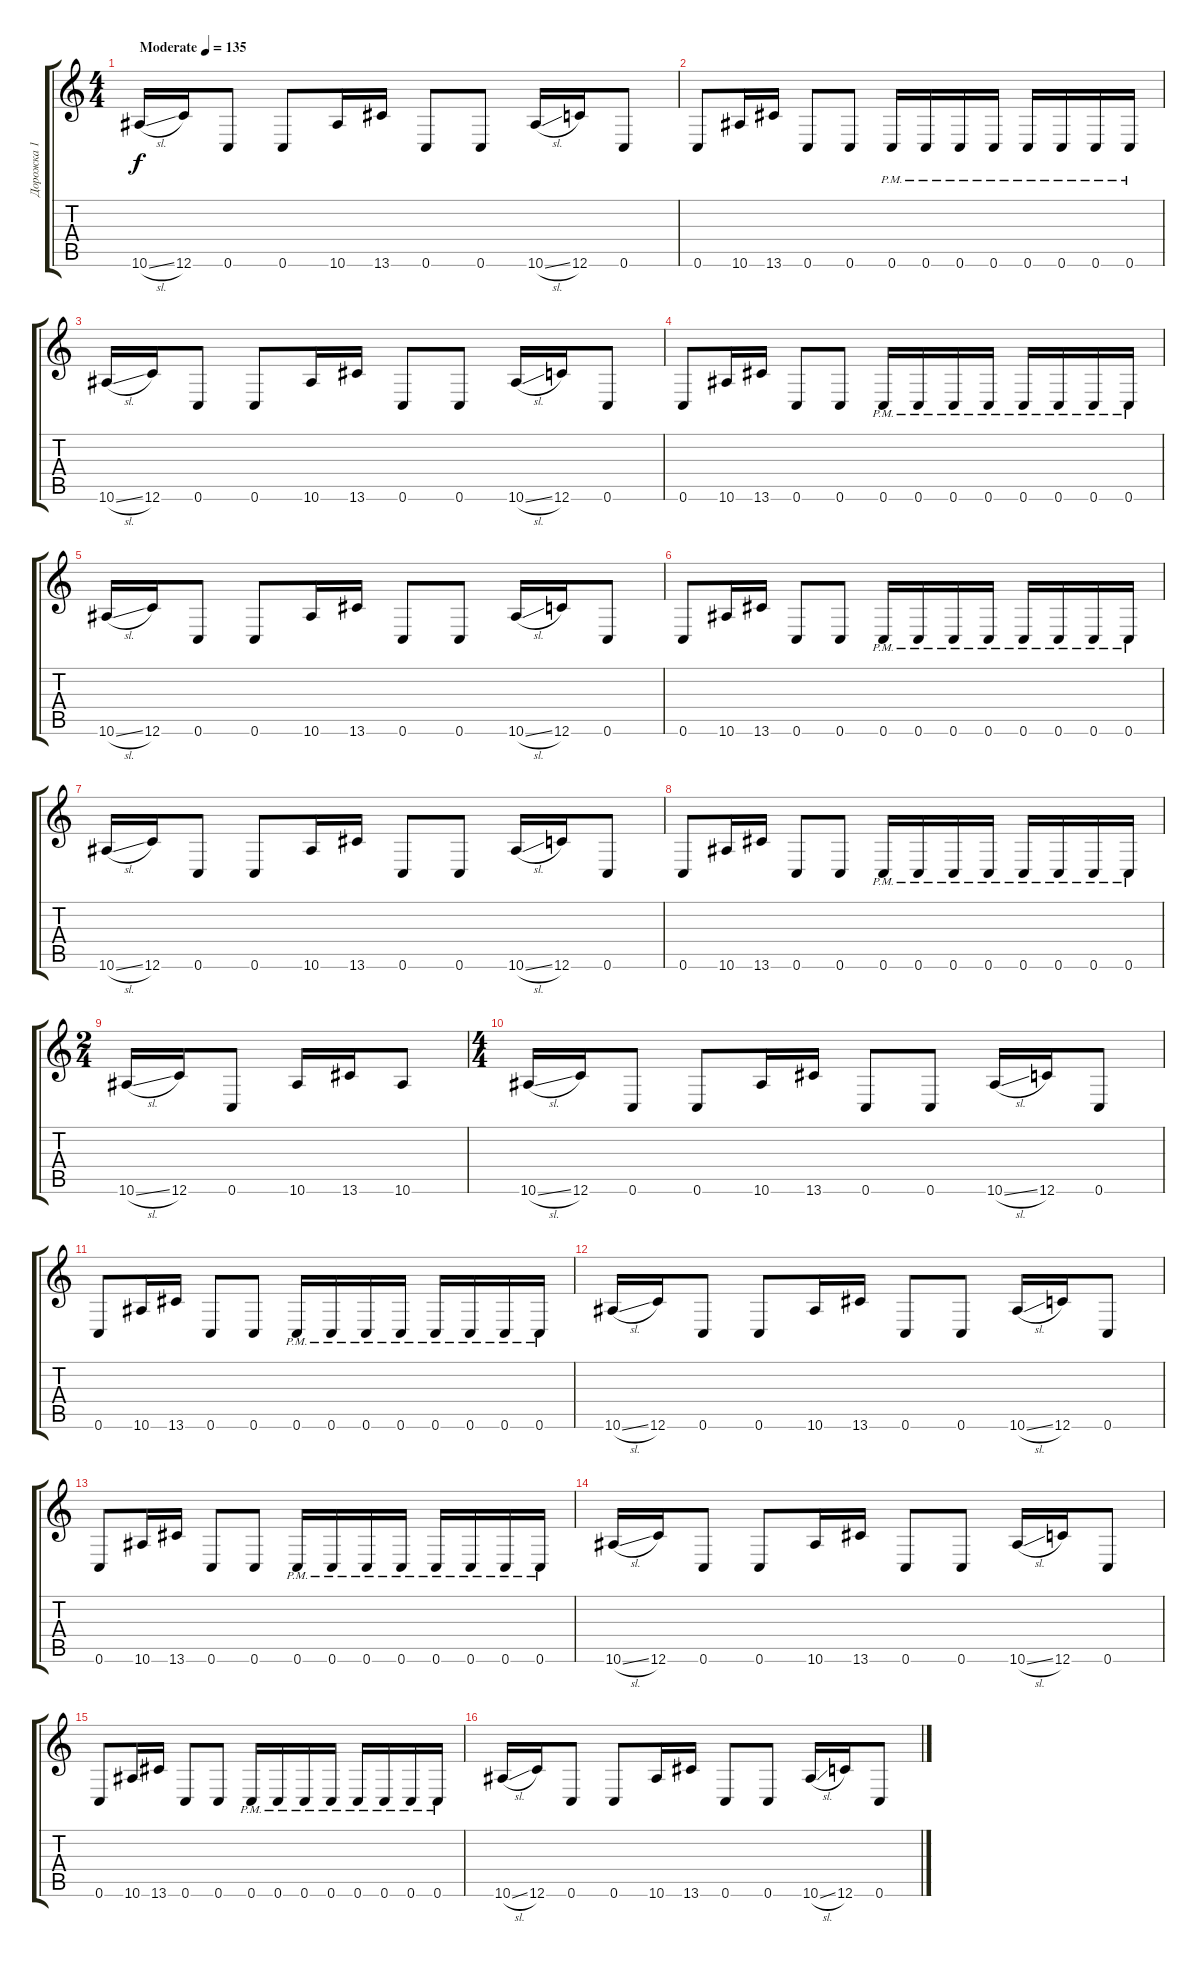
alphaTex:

\track ("Дорожка 1" "Дорожка 1") {instrument overdrivenguitar}
\staff {score tabs}
\tuning (C4 G3 Eb3 Bb2 F2 C2) {hide}
\ts (4 4)
\tempo (135 "Moderate")
\clef g2
\ks c
10.6{sl}.16{dy f instrument overdrivenguitar} 12.6.16 0.6.8 0.6.8 10.6.16 13.6.16 0.6.8 0.6.8 10.6{sl}.16 12.6.16 0.6.8 |
0.6.8 10.6.16 13.6.16 0.6.8 0.6.8 0.6{pm}.16 0.6{pm}.16 0.6{pm}.16 0.6{pm}.16 0.6{pm}.16 0.6{pm}.16 0.6{pm}.16 0.6{pm}.16 |
10.6{sl}.16 12.6.16 0.6.8 0.6.8 10.6.16 13.6.16 0.6.8 0.6.8 10.6{sl}.16 12.6.16 0.6.8 |
0.6.8 10.6.16 13.6.16 0.6.8 0.6.8 0.6{pm}.16 0.6{pm}.16 0.6{pm}.16 0.6{pm}.16 0.6{pm}.16 0.6{pm}.16 0.6{pm}.16 0.6{pm}.16 |
10.6{sl}.16 12.6.16 0.6.8 0.6.8 10.6.16 13.6.16 0.6.8 0.6.8 10.6{sl}.16 12.6.16 0.6.8 |
0.6.8 10.6.16 13.6.16 0.6.8 0.6.8 0.6{pm}.16 0.6{pm}.16 0.6{pm}.16 0.6{pm}.16 0.6{pm}.16 0.6{pm}.16 0.6{pm}.16 0.6{pm}.16 |
10.6{sl}.16 12.6.16 0.6.8 0.6.8 10.6.16 13.6.16 0.6.8 0.6.8 10.6{sl}.16 12.6.16 0.6.8 |
0.6.8 10.6.16 13.6.16 0.6.8 0.6.8 0.6{pm}.16 0.6{pm}.16 0.6{pm}.16 0.6{pm}.16 0.6{pm}.16 0.6{pm}.16 0.6{pm}.16 0.6{pm}.16 |
\ts (2 4)
10.6{sl}.16 12.6.16 0.6.8 10.6.16 13.6.16 10.6.8 |
\ts (4 4)
10.6{sl}.16 12.6.16 0.6.8 0.6.8 10.6.16 13.6.16 0.6.8 0.6.8 10.6{sl}.16 12.6.16 0.6.8 |
0.6.8 10.6.16 13.6.16 0.6.8 0.6.8 0.6{pm}.16 0.6{pm}.16 0.6{pm}.16 0.6{pm}.16 0.6{pm}.16 0.6{pm}.16 0.6{pm}.16 0.6{pm}.16 |
10.6{sl}.16 12.6.16 0.6.8 0.6.8 10.6.16 13.6.16 0.6.8 0.6.8 10.6{sl}.16 12.6.16 0.6.8 |
0.6.8 10.6.16 13.6.16 0.6.8 0.6.8 0.6{pm}.16 0.6{pm}.16 0.6{pm}.16 0.6{pm}.16 0.6{pm}.16 0.6{pm}.16 0.6{pm}.16 0.6{pm}.16 |
10.6{sl}.16 12.6.16 0.6.8 0.6.8 10.6.16 13.6.16 0.6.8 0.6.8 10.6{sl}.16 12.6.16 0.6.8 |
0.6.8 10.6.16 13.6.16 0.6.8 0.6.8 0.6{pm}.16 0.6{pm}.16 0.6{pm}.16 0.6{pm}.16 0.6{pm}.16 0.6{pm}.16 0.6{pm}.16 0.6{pm}.16 |
10.6{sl}.16 12.6.16 0.6.8 0.6.8 10.6.16 13.6.16 0.6.8 0.6.8 10.6{sl}.16 12.6.16 0.6.8
